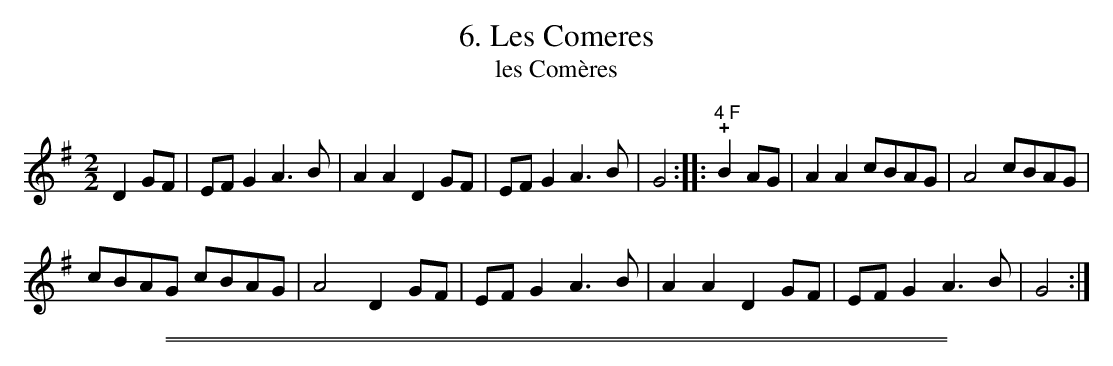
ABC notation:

X:1
T: 6. Les Comeres
T: les Com\`eres
M: 2/2
L: 1/8
K: G
D2GF |\
EFG2 A3B | A2A2 D2GF | EFG2 A3B | G4 :|\
|: "4 F"!+!B2AG |\
A2A2 cBAG | A4 cBAG |
cBAG cBAG | A4 D2GF |\
EFG2 A3B | A2A2 D2GF | EFG2 A3B | G4 :|
